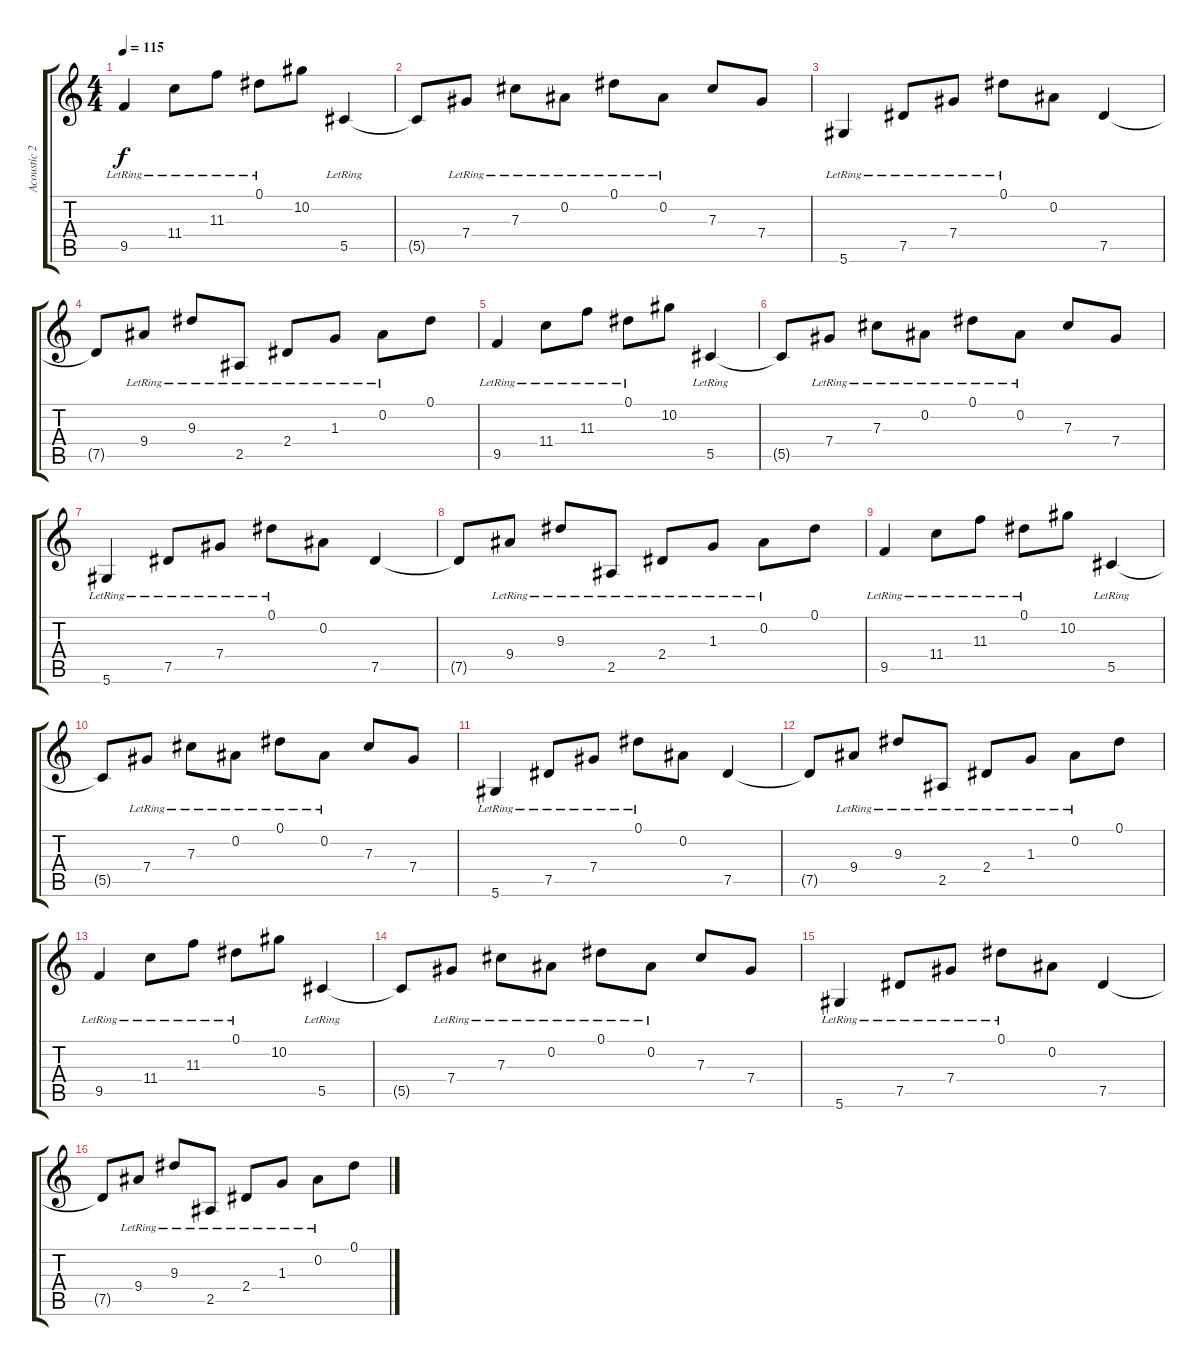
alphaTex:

\track ("Acoustic 2" "Acoustic 2") {instrument acousticguitarsteel}
\staff {score tabs}
\tuning (Eb4 Bb3 Gb3 Db3 Ab2 Eb2) {hide}
\ts (4 4)
\tempo 115
\clef g2
\ks c
9.5{lr}.4{dy f} 11.4{lr}.8 11.3{lr}.8 0.1{lr}.8 10.2.8 5.5{lr}.4 |
5.5{t}.8 7.4{lr}.8 7.3{lr}.8 0.2{lr}.8 0.1{lr}.8 0.2{lr}.8 7.3.8 7.4.8 |
5.6{lr}.4 7.5{lr}.8 7.4{lr}.8 0.1{lr}.8 0.2.8 7.5.4 |
7.5{t}.8 9.4{lr}.8 9.3{lr}.8 2.5{lr}.8 2.4{lr}.8 1.3{lr}.8 0.2{lr}.8 0.1.8 |
9.5{lr}.4{volume 10} 11.4{lr}.8 11.3{lr}.8 0.1{lr}.8 10.2.8 5.5{lr}.4 |
5.5{t}.8 7.4{lr}.8 7.3{lr}.8 0.2{lr}.8 0.1{lr}.8 0.2{lr}.8 7.3.8 7.4.8 |
5.6{lr}.4 7.5{lr}.8 7.4{lr}.8 0.1{lr}.8 0.2.8 7.5.4 |
7.5{t}.8 9.4{lr}.8 9.3{lr}.8 2.5{lr}.8 2.4{lr}.8 1.3{lr}.8 0.2{lr}.8 0.1.8 |
9.5{lr}.4 11.4{lr}.8 11.3{lr}.8 0.1{lr}.8 10.2.8 5.5{lr}.4 |
5.5{t}.8 7.4{lr}.8 7.3{lr}.8 0.2{lr}.8 0.1{lr}.8 0.2{lr}.8 7.3.8 7.4.8 |
5.6{lr}.4 7.5{lr}.8 7.4{lr}.8 0.1{lr}.8 0.2.8 7.5.4 |
7.5{t}.8 9.4{lr}.8 9.3{lr}.8 2.5{lr}.8 2.4{lr}.8 1.3{lr}.8 0.2{lr}.8 0.1.8 |
9.5{lr}.4{volume 7} 11.4{lr}.8 11.3{lr}.8 0.1{lr}.8 10.2.8 5.5{lr}.4 |
5.5{t}.8 7.4{lr}.8 7.3{lr}.8 0.2{lr}.8 0.1{lr}.8 0.2{lr}.8 7.3.8 7.4.8 |
5.6{lr}.4 7.5{lr}.8 7.4{lr}.8 0.1{lr}.8 0.2.8 7.5.4 |
7.5{t}.8 9.4{lr}.8 9.3{lr}.8 2.5{lr}.8 2.4{lr}.8 1.3{lr}.8 0.2{lr}.8 0.1.8
